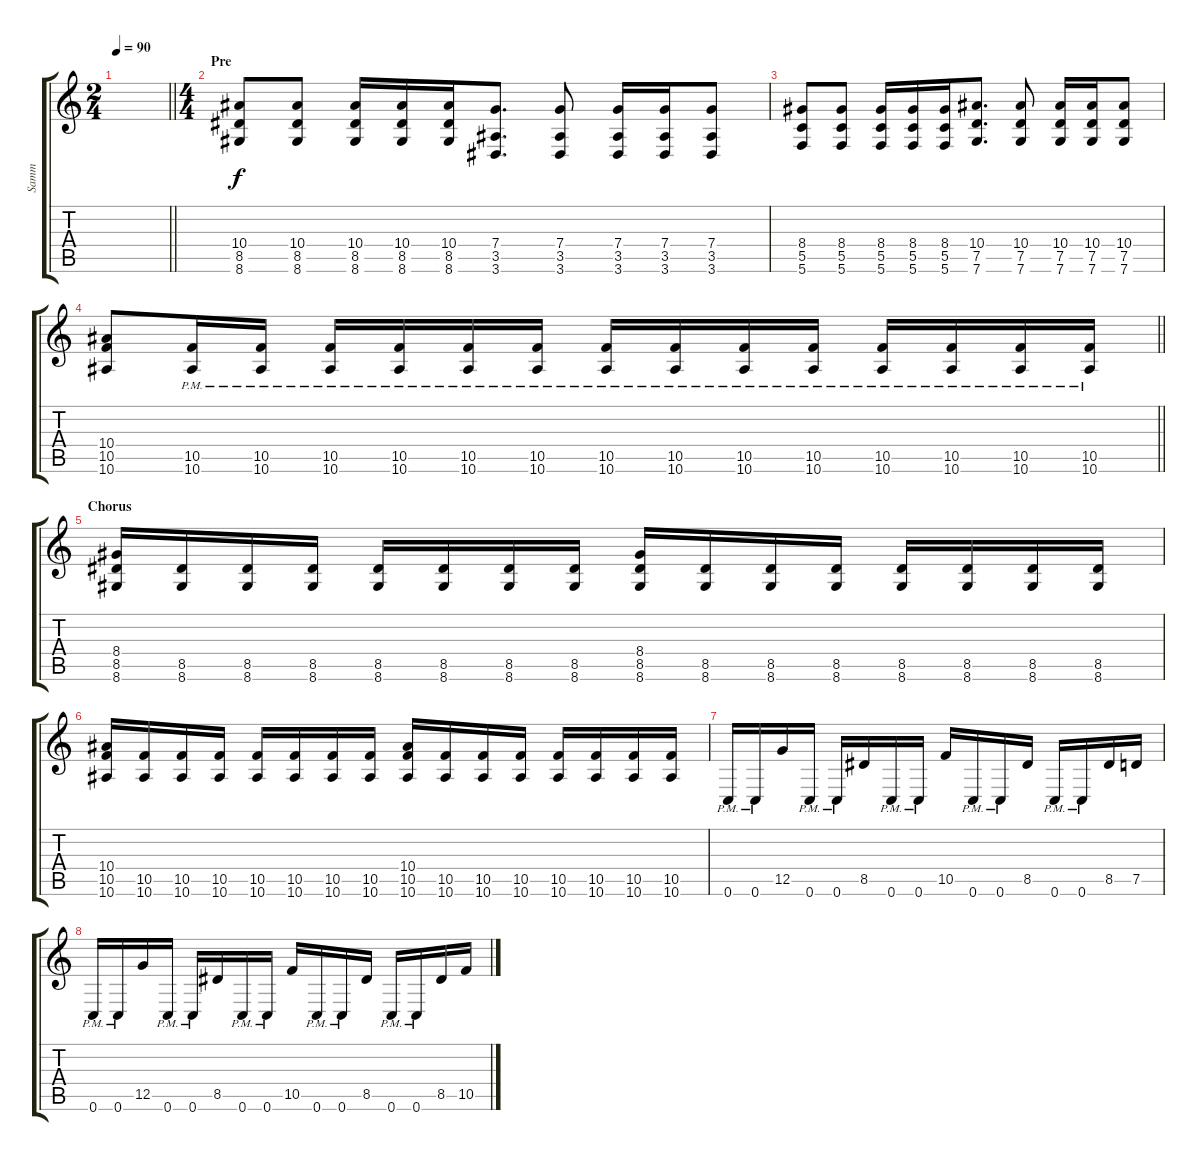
\track ("Samm" "Samm") {instrument distortionguitar}
\staff {score tabs}
\tuning (D4 A3 F3 C3 G2 C2) {hide}
\ts (2 4)
\tempo 90
\clef g2
\barLineRight lightlight
\ks c
|
\ts (4 4)
\section ("" "Pre")
(10.4 8.5 8.6).8 (10.4 8.5 8.6).8 (10.4 8.5 8.6).16 (10.4 8.5 8.6).16 (10.4 8.5 8.6).16 (7.4 3.5 3.6).8{d} (7.4 3.5 3.6).8 (7.4 3.5 3.6).16 (7.4 3.5 3.6).16 (7.4 3.5 3.6).8 |
(8.4 5.5 5.6).8 (8.4 5.5 5.6).8 (8.4 5.5 5.6).16 (8.4 5.5 5.6).16 (8.4 5.5 5.6).16 (10.4 7.5 7.6).8{d} (10.4 7.5 7.6).8 (10.4 7.5 7.6).16 (10.4 7.5 7.6).16 (10.4 7.5 7.6).8 |
\barLineRight lightlight
(10.4 10.5 10.6).8 (10.5{pm} 10.6{pm}).16 (10.5{pm} 10.6{pm}).16 (10.5{pm} 10.6{pm}).16 (10.5{pm} 10.6{pm}).16 (10.5{pm} 10.6{pm}).16 (10.5{pm} 10.6{pm}).16 (10.5{pm} 10.6{pm}).16 (10.5{pm} 10.6{pm}).16 (10.5{pm} 10.6{pm}).16 (10.5{pm} 10.6{pm}).16 (10.5{pm} 10.6{pm}).16 (10.5{pm} 10.6{pm}).16 (10.5{pm} 10.6{pm}).16 (10.5{pm} 10.6{pm}).16 |
\section ("" "Chorus")
(8.4 8.5 8.6).16{balance 16} (8.5 8.6).16 (8.5 8.6).16 (8.5 8.6).16 (8.5 8.6).16 (8.5 8.6).16 (8.5 8.6).16 (8.5 8.6).16 (8.4 8.5 8.6).16 (8.5 8.6).16 (8.5 8.6).16 (8.5 8.6).16 (8.5 8.6).16 (8.5 8.6).16 (8.5 8.6).16 (8.5 8.6).16 |
(10.4 10.5 10.6).16 (10.5 10.6).16 (10.5 10.6).16 (10.5 10.6).16 (10.5 10.6).16 (10.5 10.6).16 (10.5 10.6).16 (10.5 10.6).16 (10.4 10.5 10.6).16 (10.5 10.6).16 (10.5 10.6).16 (10.5 10.6).16 (10.5 10.6).16 (10.5 10.6).16 (10.5 10.6).16 (10.5 10.6).16 |
0.6{pm}.16{balance 0} 0.6{pm}.16 12.5.16 0.6{pm}.16 0.6{pm}.16 8.5.16 0.6{pm}.16 0.6{pm}.16 10.5.16 0.6{pm}.16 0.6{pm}.16 8.5.16 0.6{pm}.16 0.6{pm}.16 8.5.16 7.5.16 |
0.6{pm}.16 0.6{pm}.16 12.5.16 0.6{pm}.16 0.6{pm}.16 8.5.16 0.6{pm}.16 0.6{pm}.16 10.5.16 0.6{pm}.16 0.6{pm}.16 8.5.16 0.6{pm}.16 0.6{pm}.16 8.5.16 10.5.16
